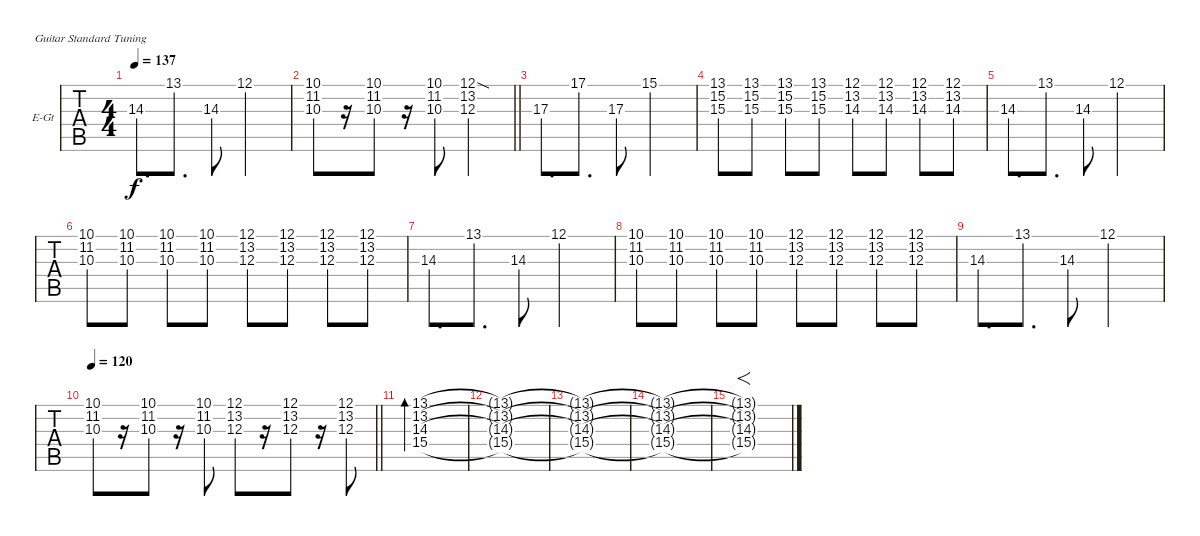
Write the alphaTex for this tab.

\bracketExtendMode groupsimilarinstruments
\firstSystemTrackNameOrientation horizontal
\otherSystemsTrackNameOrientation horizontal
\track ("Nick" "E-Gt") {instrument overdrivenguitar}
\staff {tabs}
\tuning (E4 B3 G3 D3 A2 E2)
\ts (4 4)
\tempo 137
\clef g2
\ks c
14.3.8{d dy f} 13.1.8{d} 14.3.8 12.1.2 |
\barLineRight lightlight
(10.1 11.2 10.3).8 r.16 (10.1 11.2 10.3).8 r.16 (10.1 11.2 10.3).8 (12.1{sod} 13.2 12.3).2 |
17.3.8{d} 17.1.8{d} 17.3.8 15.1.2 |
(13.1 15.2 15.3).8 (13.1 15.2 15.3).8 (13.1 15.2 15.3).8 (13.1 15.2 15.3).8 (12.1 13.2 14.3).8 (12.1 13.2 14.3).8 (12.1 13.2 14.3).8 (12.1 13.2 14.3).8 |
14.3.8{d} 13.1.8{d} 14.3.8 12.1.2 |
(10.1 11.2 10.3).8 (10.1 11.2 10.3).8 (10.1 11.2 10.3).8 (10.1 11.2 10.3).8 (12.1 13.2 12.3).8 (12.1 13.2 12.3).8 (12.1 13.2 12.3).8 (12.1 13.2 12.3).8 |
14.3.8{d} 13.1.8{d} 14.3.8 12.1.2 |
(10.1 11.2 10.3).8 (10.1 11.2 10.3).8 (10.1 11.2 10.3).8 (10.1 11.2 10.3).8 (12.1 13.2 12.3).8 (12.1 13.2 12.3).8 (12.1 13.2 12.3).8 (12.1 13.2 12.3).8 |
14.3.8{d} 13.1.8{d} 14.3.8 12.1.2 |
\tempo 120
\barLineRight lightlight
(10.1 11.2 10.3).8 r.16 (10.1 11.2 10.3).8 r.16 (10.1 11.2 10.3).8 (12.1 13.2 12.3).8 r.16 (12.1 13.2 12.3).8 r.16 (12.1 13.2 12.3).8 |
(13.1 13.2 14.3 15.4).1{bd 480} |
(13.1{t} 13.2{t} 14.3{t} 15.4{t}).1 |
(13.1{t} 13.2{t} 14.3{t} 15.4{t}).1 |
(13.1{t} 13.2{t} 14.3{t} 15.4{t}).1 |
(13.1{t} 13.2{t} 14.3{t} 15.4{t}).1{f}
